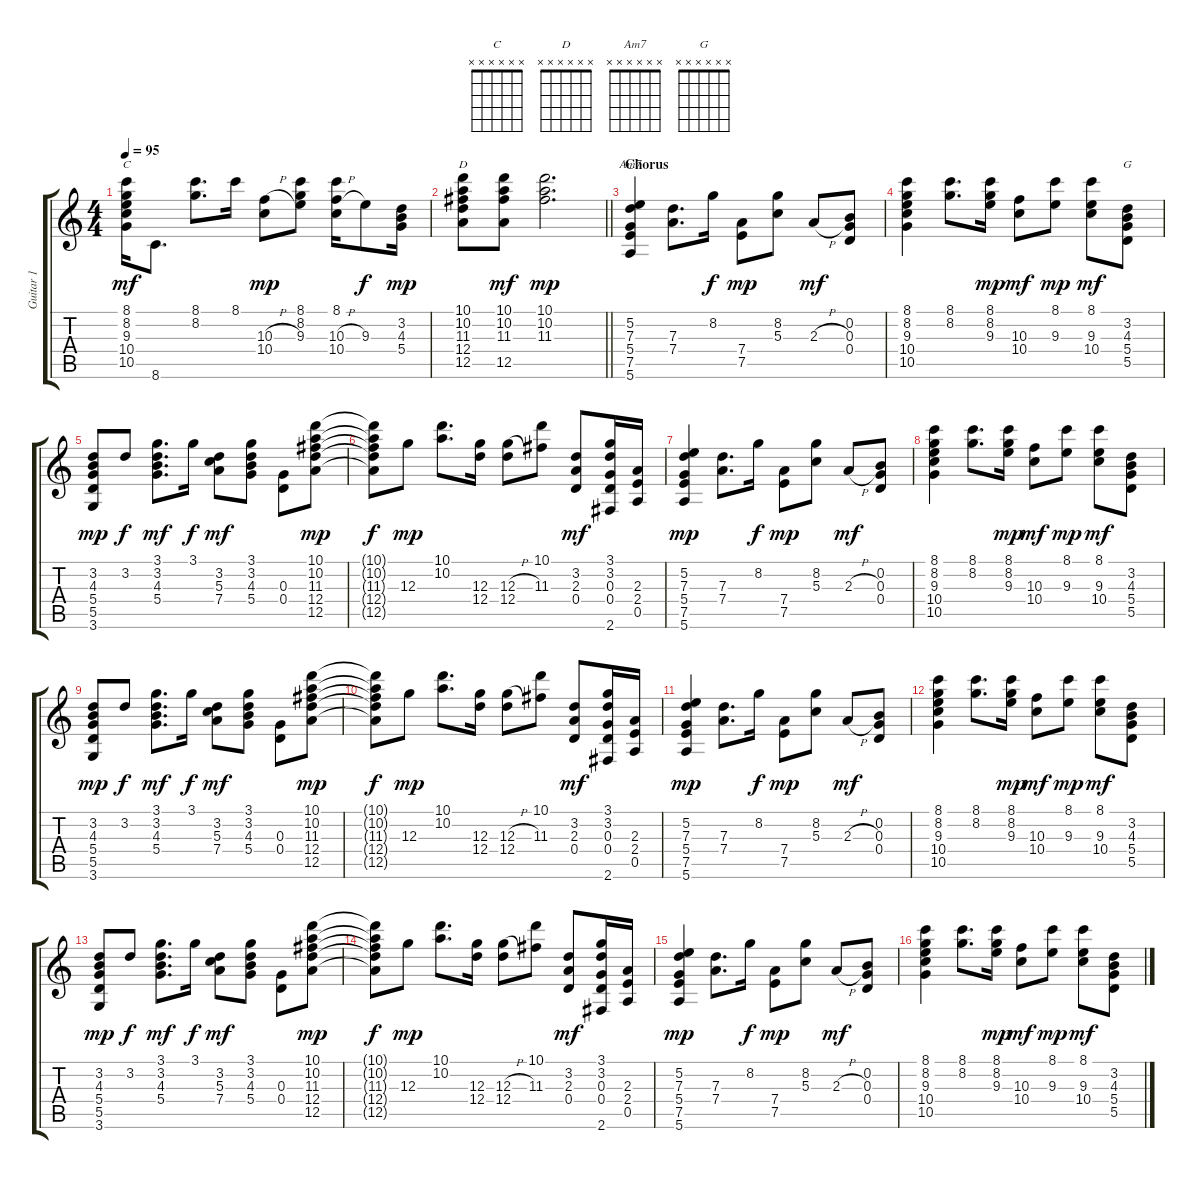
\track ("Guitar 1" "Guitar 1") {instrument electricguitarclean}
\staff {score tabs}
\tuning (E4 B3 G3 D3 A2 E2) {hide}
\chord ("C" x x x x x x)
\chord ("D" x x x x x x)
\chord ("Am7" x x x x x x)
\chord ("G" x x x x x x)
\ts (4 4)
\tempo 95
\clef g2
\ks c
(8.1 8.2 9.3 10.4 10.5).16{ch "C" dy mf} 8.6.8{d} (8.1 8.2).8{d} 8.1.16 (10.3{h} 10.4).8{dy mp} (8.1 8.2 9.3).8 (8.1 10.3{h} 10.4).16 9.3.8{dy f} (3.2 4.3 5.4).16{dy mp} |
\barLineRight lightlight
(10.1 10.2 11.3 12.4 12.5).8{ch "D"} (10.1 10.2 11.3 12.5).8{dy mf} (10.1 10.2 11.3).2{d dy mp} |
\section ("" "Chorus")
(5.2 7.3 5.4 7.5 5.6).4{ch "Am7"} (7.3 7.4).8{d} 8.2.16{dy f} (7.4 7.5).8{dy mp} (8.2 5.3).8 2.3{h}.8{dy mf} (0.2 0.3 0.4).8 |
(8.1 8.2 9.3 10.4 10.5).4 (8.1 8.2).8{d} (8.1 8.2 9.3).16{dy mp} (10.3 10.4).8{dy mf} (8.1 9.3).8{dy mp} (8.1 9.3 10.4).8{dy mf} (3.2 4.3 5.4 5.5).8{ch "G"} |
(3.2 4.3 5.4 5.5 3.6).8{dy mp} 3.2.8{dy f} (3.1 3.2 4.3 5.4).8{d dy mf} 3.1.16{dy f} (3.2 5.3 7.4).8{dy mf} (3.1 3.2 4.3 5.4).8 (0.3 0.4).8 (10.1 10.2 11.3 12.4 12.5).8{dy mp} |
(10.1{t} 10.2{t} 11.3{t} 12.4{t} 12.5{t}).8{dy f} 12.3.8{dy mp} (10.1 10.2).8{d} (12.3 12.4).16 (12.3{h} 12.4).8 (10.1 11.3).8 (3.2 2.3 0.4).8{dy mf} (3.1 3.2 0.3 0.4 2.6).16 (2.3 2.4 0.5).16 |
(5.2 7.3 5.4 7.5 5.6).4{dy mp} (7.3 7.4).8{d} 8.2.16{dy f} (7.4 7.5).8{dy mp} (8.2 5.3).8 2.3{h}.8{dy mf} (0.2 0.3 0.4).8 |
(8.1 8.2 9.3 10.4 10.5).4 (8.1 8.2).8{d} (8.1 8.2 9.3).16{dy mp} (10.3 10.4).8{dy mf} (8.1 9.3).8{dy mp} (8.1 9.3 10.4).8{dy mf} (3.2 4.3 5.4 5.5).8 |
(3.2 4.3 5.4 5.5 3.6).8{dy mp} 3.2.8{dy f} (3.1 3.2 4.3 5.4).8{d dy mf} 3.1.16{dy f} (3.2 5.3 7.4).8{dy mf} (3.1 3.2 4.3 5.4).8 (0.3 0.4).8 (10.1 10.2 11.3 12.4 12.5).8{dy mp} |
(10.1{t} 10.2{t} 11.3{t} 12.4{t} 12.5{t}).8{dy f} 12.3.8{dy mp} (10.1 10.2).8{d} (12.3 12.4).16 (12.3{h} 12.4).8 (10.1 11.3).8 (3.2 2.3 0.4).8{dy mf} (3.1 3.2 0.3 0.4 2.6).16 (2.3 2.4 0.5).16 |
(5.2 7.3 5.4 7.5 5.6).4{dy mp} (7.3 7.4).8{d} 8.2.16{dy f} (7.4 7.5).8{dy mp} (8.2 5.3).8 2.3{h}.8{dy mf} (0.2 0.3 0.4).8 |
(8.1 8.2 9.3 10.4 10.5).4 (8.1 8.2).8{d} (8.1 8.2 9.3).16{dy mp} (10.3 10.4).8{dy mf} (8.1 9.3).8{dy mp} (8.1 9.3 10.4).8{dy mf} (3.2 4.3 5.4 5.5).8 |
(3.2 4.3 5.4 5.5 3.6).8{dy mp} 3.2.8{dy f} (3.1 3.2 4.3 5.4).8{d dy mf} 3.1.16{dy f} (3.2 5.3 7.4).8{dy mf} (3.1 3.2 4.3 5.4).8 (0.3 0.4).8 (10.1 10.2 11.3 12.4 12.5).8{dy mp} |
(10.1{t} 10.2{t} 11.3{t} 12.4{t} 12.5{t}).8{dy f} 12.3.8{dy mp} (10.1 10.2).8{d} (12.3 12.4).16 (12.3{h} 12.4).8 (10.1 11.3).8 (3.2 2.3 0.4).8{dy mf} (3.1 3.2 0.3 0.4 2.6).16 (2.3 2.4 0.5).16 |
(5.2 7.3 5.4 7.5 5.6).4{dy mp} (7.3 7.4).8{d} 8.2.16{dy f} (7.4 7.5).8{dy mp} (8.2 5.3).8 2.3{h}.8{dy mf} (0.2 0.3 0.4).8 |
(8.1 8.2 9.3 10.4 10.5).4 (8.1 8.2).8{d} (8.1 8.2 9.3).16{dy mp} (10.3 10.4).8{dy mf} (8.1 9.3).8{dy mp} (8.1 9.3 10.4).8{dy mf} (3.2 4.3 5.4 5.5).8
